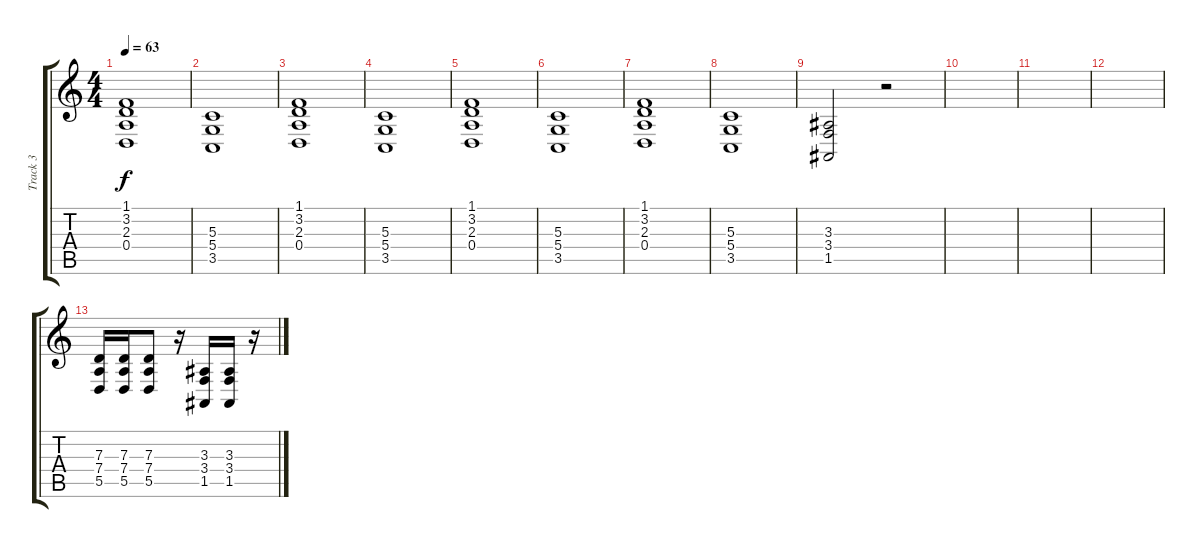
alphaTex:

\track ("Track 3" "Track 3") {instrument stringensemble2}
\staff {score tabs}
\tuning (E4 B3 G3 D3 A2 E2) {hide}
\ts (4 4)
\tempo 63
\clef g2
\ks c
(1.1 3.2 2.3 0.4).1{dy f instrument distortionguitar} |
(5.3 5.4 3.5).1 |
(1.1 3.2 2.3 0.4).1 |
(5.3 5.4 3.5).1 |
(1.1 3.2 2.3 0.4).1 |
(5.3 5.4 3.5).1 |
(1.1 3.2 2.3 0.4).1 |
(5.3 5.4 3.5).1 |
(3.3 3.4 1.5).2 r.2 |
|
|
|
(7.3 7.4 5.5).16 (7.3 7.4 5.5).16 (7.3 7.4 5.5).8 r.16 (3.3 3.4 1.5).16 (3.3 3.4 1.5).16 r.16
